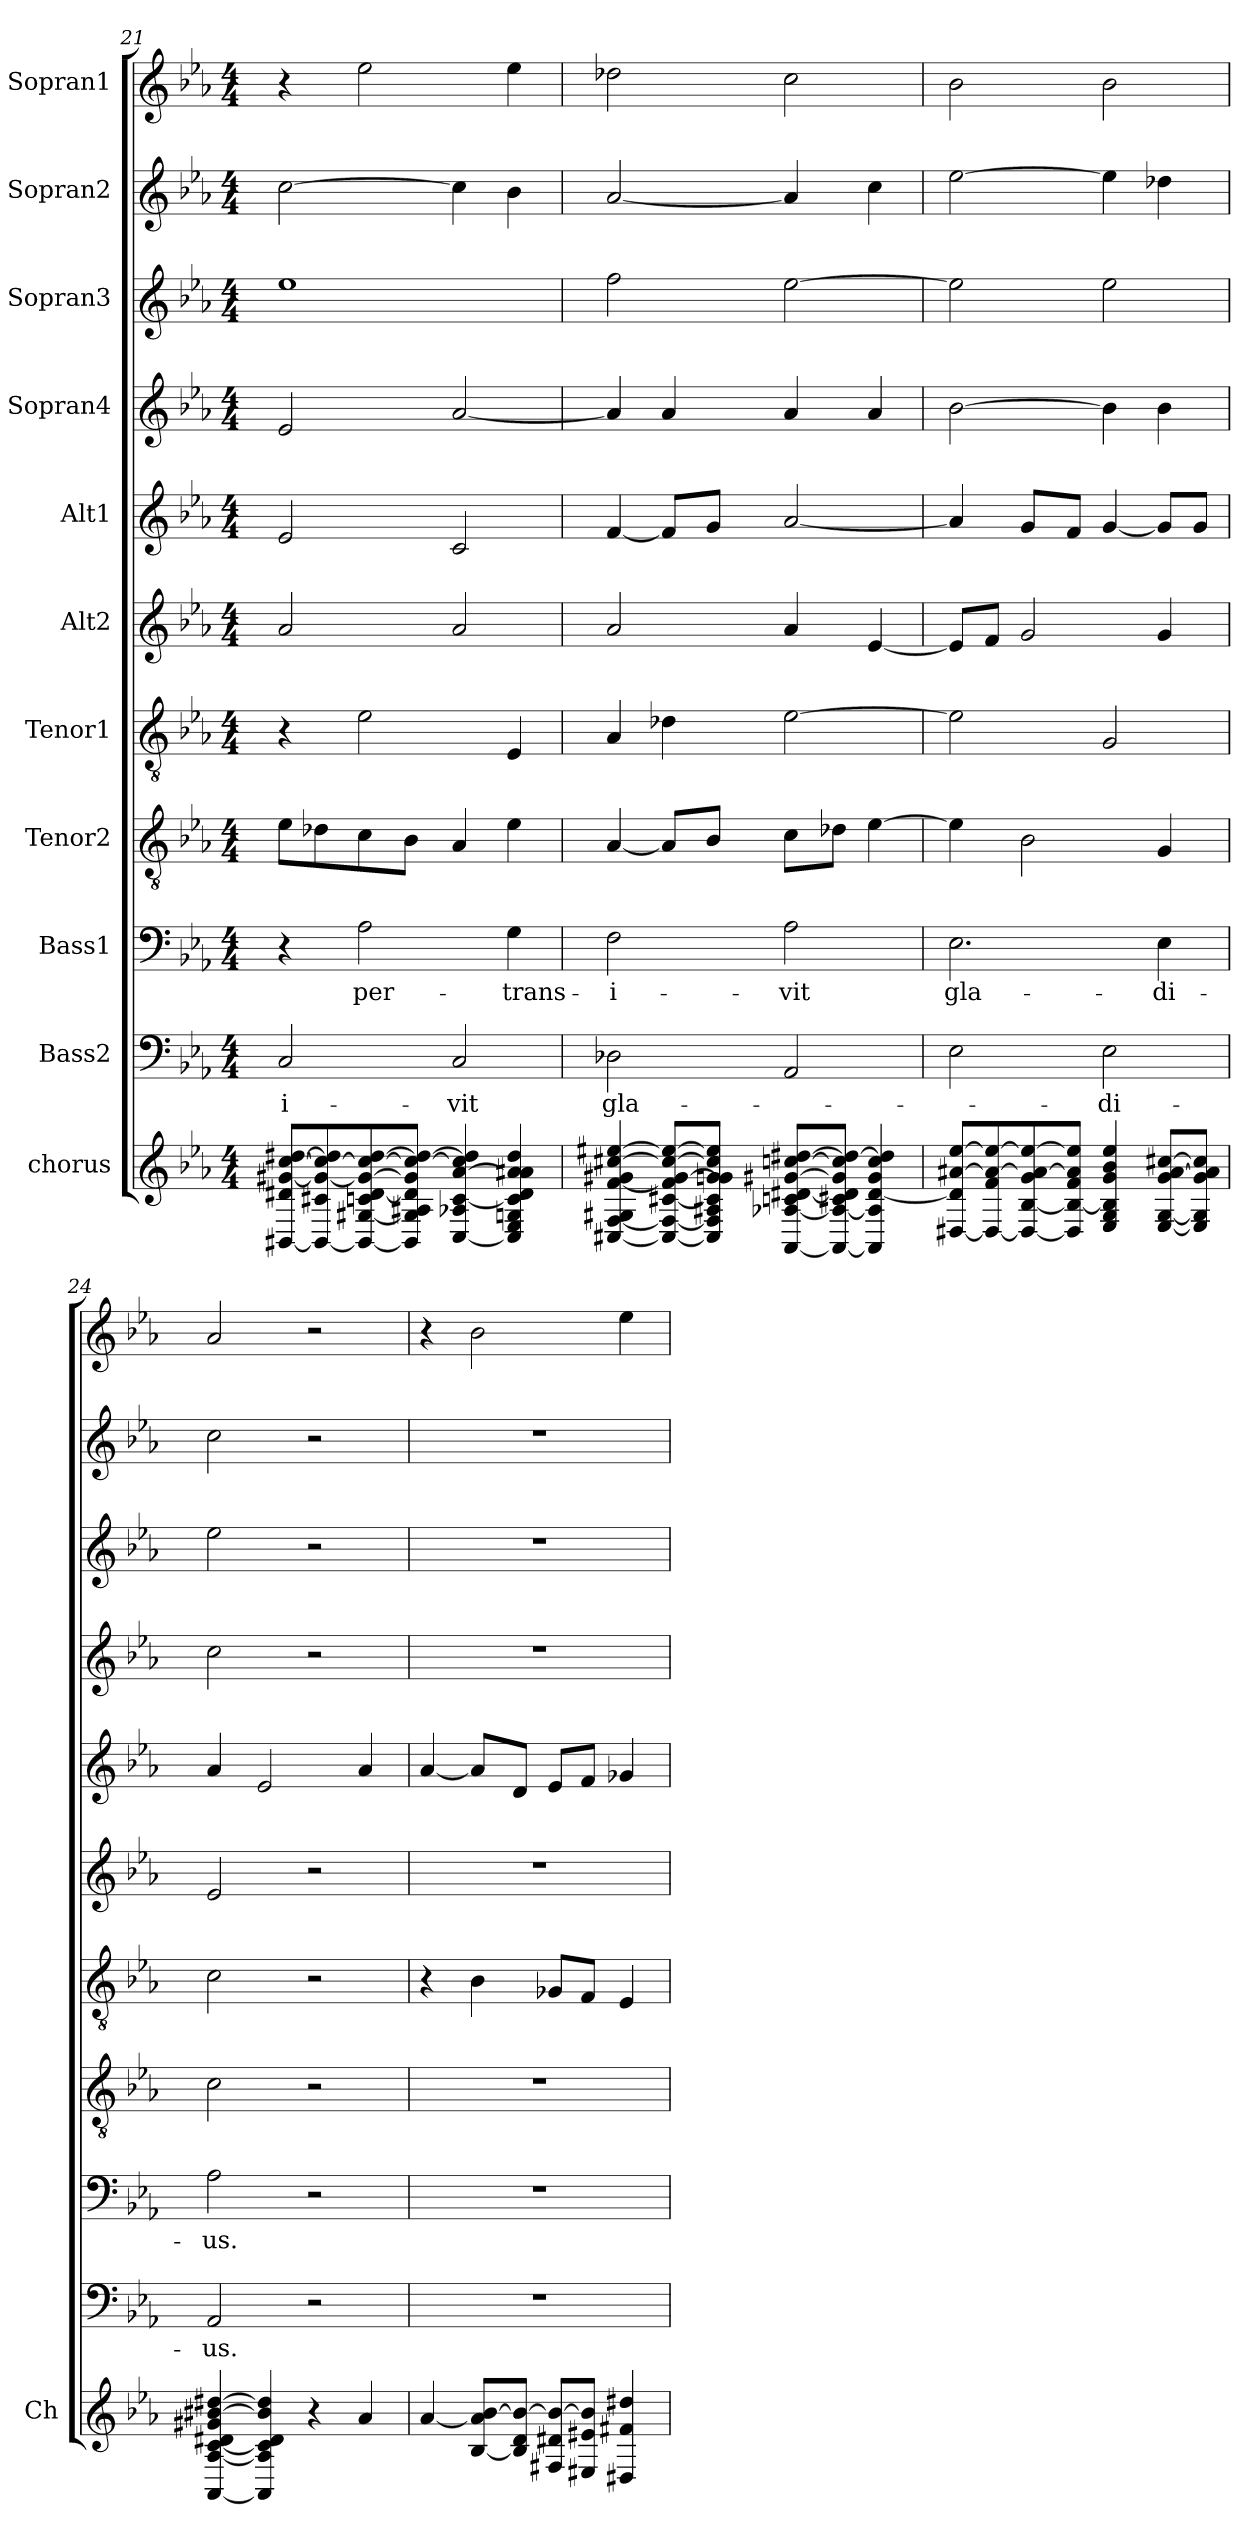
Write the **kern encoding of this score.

**kern	**kern	**text	**kern	**text	**kern	**kern	**kern	**kern	**kern	**kern	**kern	**kern
*part11	*part10	*part10	*part9	*part9	*part8	*part7	*part6	*part5	*part4	*part3	*part2	*part1
*staff11	*staff10	*staff10	*staff9	*staff9	*staff8	*staff7	*staff6	*staff5	*staff4	*staff3	*staff2	*staff1
*I"chorus	*I"Bass2	*	*I"Bass1	*	*I"Tenor2	*I"Tenor1	*I"Alt2	*I"Alt1	*I"Sopran4	*I"Sopran3	*I"Sopran2	*I"Sopran1
*I'Ch	*	*	*	*	*	*	*	*	*	*	*	*
*clefG2	*clefF4	*	*clefF4	*	*clefGv2	*clefGv2	*clefG2	*clefG2	*clefG2	*clefG2	*clefG2	*clefG2
*k[b-e-a-]	*k[b-e-a-]	*	*k[b-e-a-]	*	*k[b-e-a-]	*k[b-e-a-]	*k[b-e-a-]	*k[b-e-a-]	*k[b-e-a-]	*k[b-e-a-]	*k[b-e-a-]	*k[b-e-a-]
*E-:	*E-:	*	*E-:	*	*E-:	*E-:	*E-:	*E-:	*E-:	*E-:	*E-:	*E-:
*M4/4	*M4/4	*	*M4/4	*	*M4/4	*M4/4	*M4/4	*M4/4	*M4/4	*M4/4	*M4/4	*M4/4
=21	=21	=21	=21	=21	=21	=21	=21	=21	=21	=21	=21	=21
[8BB#X/ 8d#X/ [8g#X/ [8cc/ [8dd#X/L	2C/	-i-	4r	.	8e-\L	4r	2a-/	2e-/	2e-/	1ee-	[2cc\	4r
8BB#/_ 8c#X/ 8g#/_ 8cc/_ 8dd#/]	.	.	.	.	8d-X\	.	.	.	.	.	.	.
8BB#/_ [8G#X/ 8cn/ [8d#/ 8g#/_ 8cc/_ [8dd#/	.	.	2A-\	per-	8c\	2e-\	.	.	.	.	.	2ee-\
8BB#/] 8G#/] 8A#X/ 8d#/] 8g#/] 8cc/_ 8dd#/_J	.	.	.	.	8B-\J	.	.	.	.	.	.	.
[4C/ 4A-X/ [4c/ [4a-/ 4cc/] 4dd#/]	2C/	-vit	.	.	4A-/	.	2a-/	2c/	[2a-/	.	4cc\]	.
4C/] 4E-/ 4Gn/ 4c/] 4d#/ 4a-/] 4a#/ 4dd#/	.	.	4G\	-trans-	4e-\	4E-/	.	.	.	.	4b-\	4ee-\
!!LO:PB:g=z
=22	=22	=22	=22	=22	=22	=22	=22	=22	=22	=22	=22	=22
[4C#X/ [4F/ 4G#X/ [4f/ 4g#X/ [4cc#X/ [4ee#X/	2D-X\	gla-	2F\	-i-	[4A-/	4A-/	2a-/	[4f/	4a-/]	2ff\	[2a-/	2dd-X\
8C#/_ 8F/_ [8c#X/ 8f/] [8g#/ 8cc#/_ 8ee#/_L	.	.	.	.	8A-/L]	4d-X\	.	8f/L]	4a-/	.	.	.
8C#/] 8F/] 8A#X/ 8c#/] 8gn/ 8g#/] 8cc#/] 8ee#/]J	.	.	.	.	8B-/J	.	.	8g/J	.	.	.	.
[8AA-/ [8A-X/ 8cn/ [8d#X/ [8g#X/ [8ccn/ [8dd#X/L	2AA-/	.	2A-\	-vit	8c\L	[2e-\	4a-/	[2a-/	4a-/	[2ee-\	4a-/]	2cc\
8AA-/_ 8A-/_ 8c#X/ 8d#/] 8g#/] 8cc/] 8dd#/_J	.	.	.	.	8d-X\J	.	.	.	.	.	.	.
4AA-/] 4A-/] [4d#/ 4g#/ 4cc/ 4dd#/]	.	.	.	.	[4e-\	.	[4e-/	.	4a-/	.	4cc\	.
=23	=23	=23	=23	=23	=23	=23	=23	=23	=23	=23	=23	=23
[8D#X/ 8d#/] [8a#X/ [8ee-/L	2E-\	.	2.E-\	gla-	4e-\]	2e-\]	8e-/L]	4a-/]	[2b-\	2ee-\]	[2ee-\	2b-\
8D#/_ 8f/ 8a#/_ 8ee-/_	.	.	.	.	.	.	8f/J	.	.	.	.	.
8D#/_ [8B-/ 8g/ 8a#/_ 8ee-/_	.	.	.	.	2B-\	.	2g/	8g/L	.	.	.	.
8D#/] 8B-/_ 8f/ 8a#/] 8ee-/]J	.	.	.	.	.	.	.	8f/J	.	.	.	.
4E-/ 4G/ 4B-/] 4g/ 4b-/ 4ee-/	2E-\	-di-	.	.	.	2G/	.	[4g/	4b-\]	2ee-\	4ee-\]	2b-\
[8E-/ [8G/ 8g/ [8a#/ [8cc#X/L	.	.	4E-\	-di-	4G/	.	4g/	8g/L]	4b-\	.	4dd-X\	.
8E-/] 8G/] 8g/ 8a#/] 8cc#/]J	.	.	.	.	.	.	.	8g/J	.	.	.	.
=24	=24	=24	=24	=24	=24	=24	=24	=24	=24	=24	=24	=24
[4AA-/ [4A-/ [4c/ 4d#X/ 4g#X/ [4b#X/ [4dd#X/	2AA-/	-us.	2A-\	-us.	2c\	2c\	2e-/	4a-/	2cc\	2ee-\	2cc\	2a-/
4AA-/] 4A-/] 4c/] 4d#/ 4b#/] 4dd#/]	.	.	.	.	.	.	.	2e-/	.	.	.	.
4r	2r	.	2r	.	2r	2r	2r	.	2r	2r	2r	2r
4a-/	.	.	.	.	.	.	.	4a-/	.	.	.	.
!!LO:PB:g=z
=25	=25	=25	=25	=25	=25	=25	=25	=25	=25	=25	=25	=25
[4a-/	1r	.	1r	.	1r	4r	1r	[4a-/	1r	1r	1r	4r
[8B-/ 8a-/] [8b-/L	.	.	.	.	.	4B-\	.	8a-/L]	.	.	.	2b-\
8B-/] 8d/ 8b-/_J	.	.	.	.	.	.	.	8d/J	.	.	.	.
8F#X/ 8d#X/ 8b-/_L	.	.	.	.	.	8G-X/L	.	8e-/L	.	.	.	.
8E#X/ 8e#X/ 8b-/]J	.	.	.	.	.	8F/J	.	8f/J	.	.	.	.
4D#X/ 4f#X/ 4dd#X/	.	.	.	.	.	4E-/	.	4g-X/	.	.	.	4ee-\
=	=	=	=	=	=	=	=	=	=	=	=	=
*-	*-	*-	*-	*-	*-	*-	*-	*-	*-	*-	*-	*-
